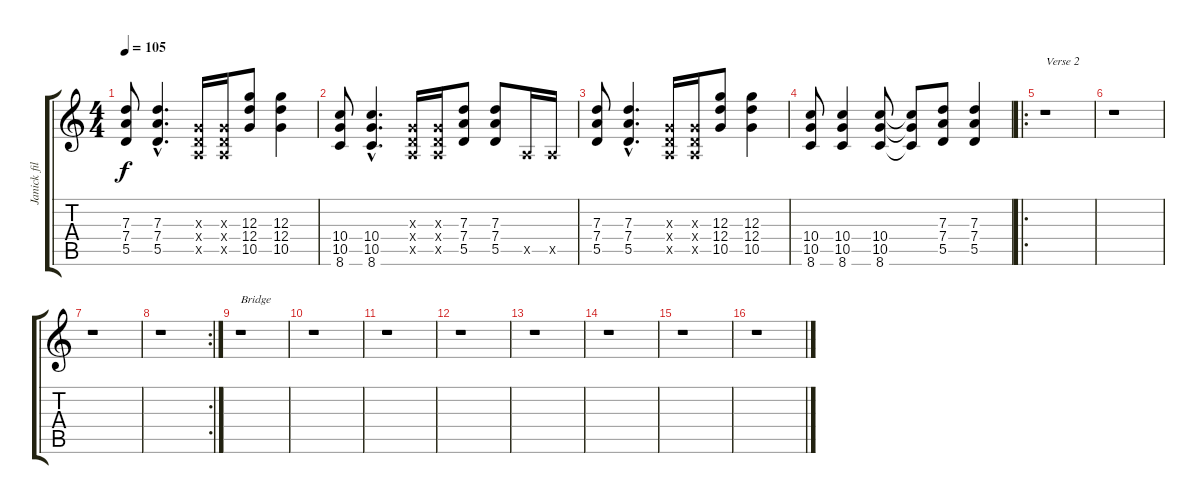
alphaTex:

\track ("Janick fills" "Janick fil") {instrument distortionguitar}
\staff {score tabs}
\tuning (E4 B3 G3 D3 A2 E2) {hide}
\ts (4 4)
\tempo 105
\clef g2
\ks c
(7.3 7.4 5.5).8{dy f} (7.3{hac} 7.4{hac} 5.5{hac}).4{d} (0.3{x} 0.4{x} 0.5{x}).16 (0.3{x} 0.4{x} 0.5{x}).16 (12.3 12.4 10.5).8 (12.3 12.4 10.5).4 |
(10.4 10.5 8.6).8 (10.4{hac} 10.5{hac} 8.6{hac}).4{d} (0.3{x} 0.4{x} 0.5{x}).16 (0.3{x} 0.4{x} 0.5{x}).16 (7.3 7.4 5.5).8 (7.3 7.4 5.5).8 0.5{x}.16 0.5{x}.16 |
(7.3 7.4 5.5).8 (7.3{hac} 7.4{hac} 5.5{hac}).4{d} (0.3{x} 0.4{x} 0.5{x}).16 (0.3{x} 0.4{x} 0.5{x}).16 (12.3 12.4 10.5).8 (12.3 12.4 10.5).4 |
(10.4 10.5 8.6).8 (10.4 10.5 8.6).4 (10.4 10.5 8.6).8 (10.4{t} 10.5{t} 8.6{t}).8 (7.3 7.4 5.5).8 (7.3 7.4 5.5).4 |
\ro
r.1{txt "Verse 2"} |
r.1 |
r.1 |
\rc 2
r.1 |
r.1{txt "Bridge"} |
r.1 |
r.1 |
r.1 |
r.1 |
r.1 |
r.1 |
r.1
